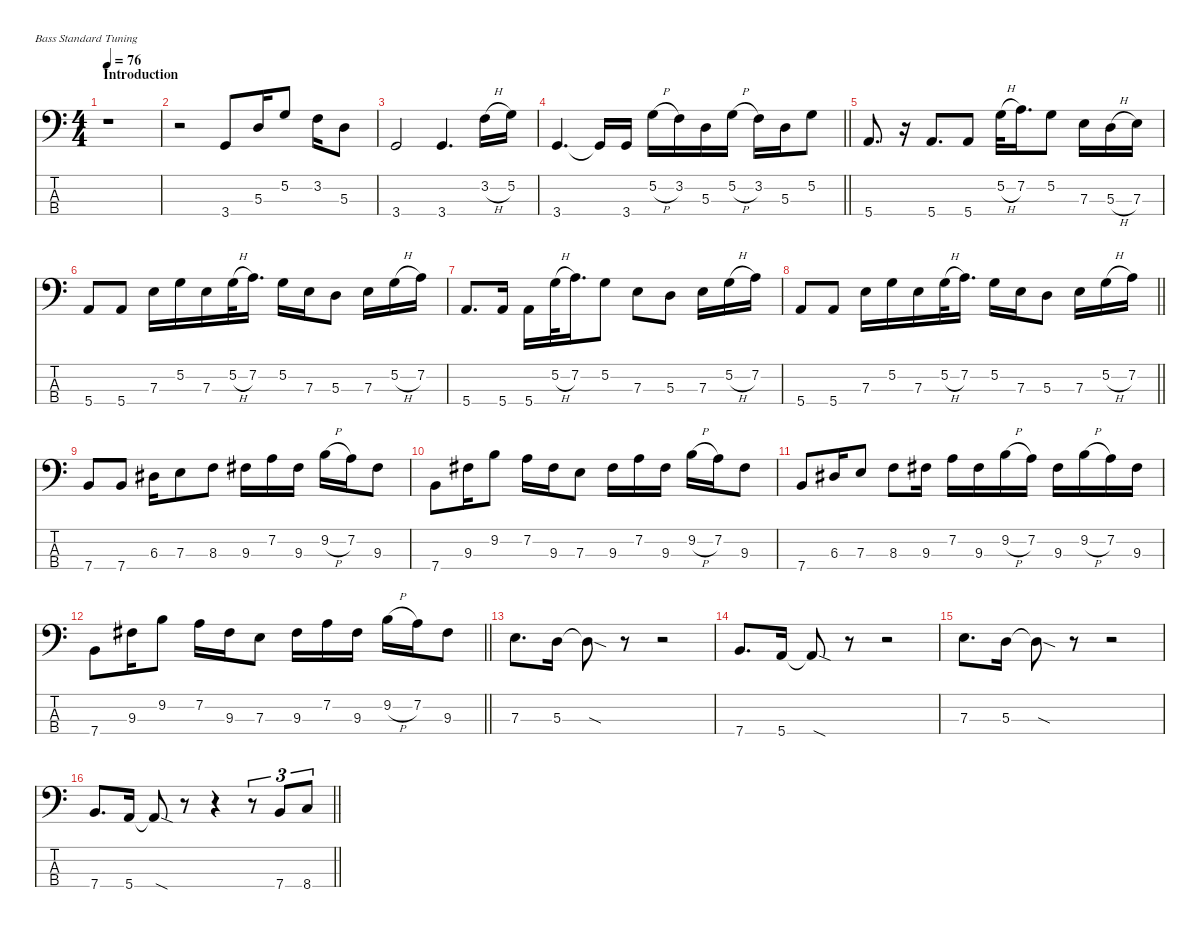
\defaultSystemsLayout 4
\hideDynamics
\bracketExtendMode nobrackets
\singleTrackTrackNamePolicy hidden
\multiTrackTrackNamePolicy hidden
\firstSystemTrackNameMode fullname
\firstSystemTrackNameOrientation horizontal
\otherSystemsTrackNameOrientation horizontal
\track ("Geezer Butler - Bass" "el.bs.") {defaultSystemsLayout 4 instrument electricbassfinger}
\staff {score tabs}
\tuning (G2 D2 A1 E1)
\ts (4 4)
\beaming (8 2 2 2 2)
\section ("" "Introduction")
\tempo 76
\clef f4
\ks c
r.1{dy f instrument electricbassfinger beam Down} |
r.2{beam Down} 3.4.8{beam Up} 5.3.16{beam Up} 5.2.8{beam Up} 3.2.16{beam Down} 5.3.8{beam Down} |
3.4.2{beam Up} 3.4.4{d beam Up} 3.2{h}.16{beam Down} 5.2.16{beam Down} |
\barLineRight lightlight
3.4.4{d beam Up} 3.4{t}.16{beam Up} 3.4.16{beam Up} 5.2{h}.16{beam Down} 3.2.16{beam Down} 5.3.16{beam Down} 5.2{h}.16{beam Down} 3.2.16{beam Down} 5.3.16{beam Down} 5.2.8{beam Down} |
5.4.8{d beam Up} r.16{beam Up} 5.4.8{d beam Up} 5.4.8{beam Up} 5.2{h}.32{beam Down} 7.2.16{d beam Down} 5.2.8{beam Down} 7.3.16{beam Down} 5.3{h}.16{beam Down} 7.3.16{beam Down} |
5.4.8{beam Up} 5.4.8{beam Up} 7.3.16{beam Down} 5.2.16{beam Down} 7.3.16{beam Down} 5.2{h}.32{beam Down} 7.2.16{d beam Down} 5.2.16{beam Down} 7.3.16{beam Down} 5.3.8{beam Down} 7.3.16{beam Down} 5.2{h}.16{beam Down} 7.2.16{beam Down} |
5.4.8{d beam Up} 5.4.16{beam Up} 5.4.16{beam Down} 5.2{h}.32{beam Down} 7.2.16{d beam Down} 5.2.8{beam Down} 7.3.8{beam Down} 5.3.8{beam Down} 7.3.16{beam Down} 5.2{h}.16{beam Down} 7.2.16{beam Down} |
\barLineRight lightlight
5.4.8{beam Up} 5.4.8{beam Up} 7.3.16{beam Down} 5.2.16{beam Down} 7.3.16{beam Down} 5.2{h}.32{beam Down} 7.2.16{d beam Down} 5.2.16{beam Down} 7.3.16{beam Down} 5.3.8{beam Down} 7.3.16{beam Down} 5.2{h}.16{beam Down} 7.2.16{beam Down} |
7.4.8{beam Up} 7.4.8{beam Up} 6.3{acc #}.16{beam Down} 7.3.8{beam Down} 8.3.8{beam Down} 9.3{acc #}.16{beam Down} 7.2.16{beam Down} 9.3{acc #}.16{beam Down} 9.2{h}.16{beam Down} 7.2.16{beam Down} 9.3{acc #}.8{beam Down} |
7.4.8{beam Down} 9.3{acc #}.16{beam Down} 9.2.8{beam Down} 7.2.16{beam Down} 9.3{acc #}.16{beam Down} 7.3.8{beam Down} 9.3{acc #}.16{beam Down} 7.2.16{beam Down} 9.3{acc #}.16{beam Down} 9.2{h}.16{beam Down} 7.2.16{beam Down} 9.3{acc #}.8{beam Down} |
7.4.8{beam Up} 6.3{acc #}.16{beam Up} 7.3.8{beam Up} 8.3.8{beam Down} 9.3{acc #}.16{beam Down} 7.2.16{beam Down} 9.3{acc #}.16{beam Down} 9.2{h}.16{beam Down} 7.2.16{beam Down} 9.3{acc #}.16{beam Down} 9.2{h}.16{beam Down} 7.2.16{beam Down} 9.3{acc #}.16{beam Down} |
\barLineRight lightlight
7.4.8{beam Down} 9.3{acc #}.16{beam Down} 9.2.8{beam Down} 7.2.16{beam Down} 9.3{acc #}.16{beam Down} 7.3.8{beam Down} 9.3{acc #}.16{beam Down} 7.2.16{beam Down} 9.3{acc #}.16{beam Down} 9.2{h}.16{beam Down} 7.2.16{beam Down} 9.3{acc #}.8{beam Down} |
7.3.8{d beam Down} 5.3.16{beam Down} 5.3{sod t}.8{beam Down} r.8{beam Down} r.2{beam Down} |
7.4.8{d beam Up} 5.4.16{beam Up} 5.4{sod t}.8{beam Up} r.8{beam Up} r.2{beam Up} |
7.3.8{d beam Down} 5.3.16{beam Down} 5.3{sod t}.8{beam Down} r.8{beam Down} r.2{beam Down} |
\barLineRight lightlight
7.4.8{d beam Up} 5.4.16{beam Up} 5.4{sod t}.8{beam Up} r.8{beam Up} r.4{beam Up} r.8{tu (3 2) beam Up} 7.4.8{tu (3 2) beam Up} 8.4.8{tu (3 2) beam Up}
